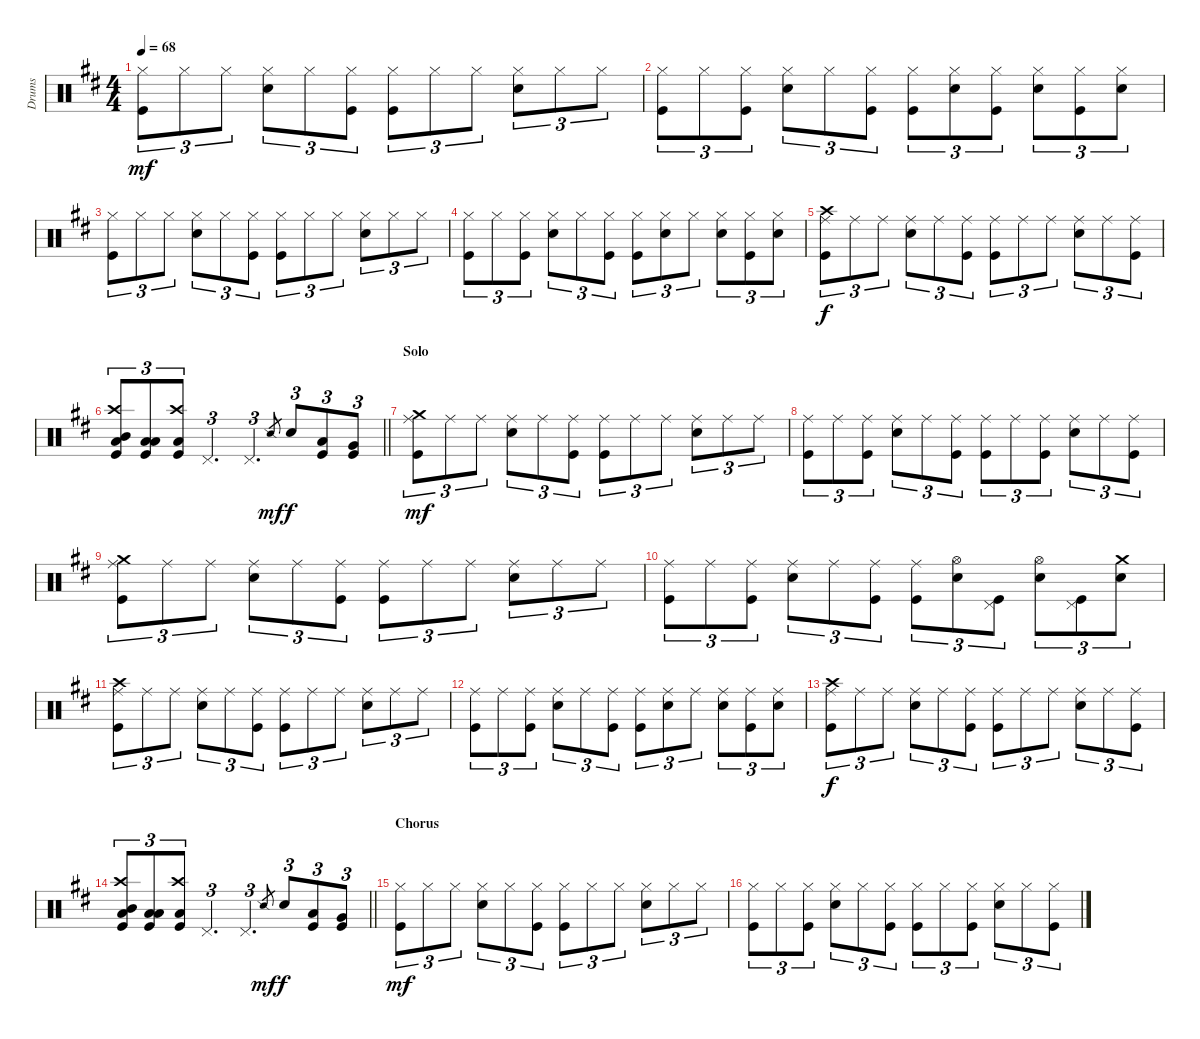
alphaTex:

\track ("Drums" "Drums") {instrument percussion}
\staff {score}
\articulation defaults
\ts (4 4)
\tempo 68
\clef neutral
\ks d
("Hi-Hat (closed)" "Kick (hit)").8{tu (3 2) dy mf} "Hi-Hat (closed)".8{tu (3 2)} "Hi-Hat (closed)".8{tu (3 2)} ("Hi-Hat (closed)" "Snare (hit) 2").8{tu (3 2)} "Hi-Hat (closed)".8{tu (3 2)} ("Hi-Hat (closed)" "Kick (hit)").8{tu (3 2)} ("Hi-Hat (closed)" "Kick (hit)").8{tu (3 2)} "Hi-Hat (closed)".8{tu (3 2)} "Hi-Hat (closed)".8{tu (3 2)} ("Hi-Hat (closed)" "Snare (hit) 2").8{tu (3 2)} "Hi-Hat (closed)".8{tu (3 2)} "Hi-Hat (closed)".8{tu (3 2)} |
("Hi-Hat (closed)" "Kick (hit)").8{tu (3 2)} "Hi-Hat (closed)".8{tu (3 2)} ("Hi-Hat (closed)" "Kick (hit)").8{tu (3 2)} ("Hi-Hat (closed)" "Snare (hit) 2").8{tu (3 2)} "Hi-Hat (closed)".8{tu (3 2)} ("Hi-Hat (closed)" "Kick (hit)").8{tu (3 2)} ("Hi-Hat (closed)" "Kick (hit)").8{tu (3 2)} ("Hi-Hat (closed)" "Snare (hit) 2").8{tu (3 2)} ("Hi-Hat (closed)" "Kick (hit)").8{tu (3 2)} ("Hi-Hat (closed)" "Snare (hit) 2").8{tu (3 2)} ("Hi-Hat (closed)" "Kick (hit)").8{tu (3 2)} ("Hi-Hat (closed)" "Snare (hit) 2").8{tu (3 2)} |
("Hi-Hat (closed)" "Kick (hit)").8{tu (3 2)} "Hi-Hat (closed)".8{tu (3 2)} "Hi-Hat (closed)".8{tu (3 2)} ("Hi-Hat (closed)" "Snare (hit) 2").8{tu (3 2)} "Hi-Hat (closed)".8{tu (3 2)} ("Hi-Hat (closed)" "Kick (hit)").8{tu (3 2)} ("Hi-Hat (closed)" "Kick (hit)").8{tu (3 2)} "Hi-Hat (closed)".8{tu (3 2)} "Hi-Hat (closed)".8{tu (3 2)} ("Hi-Hat (closed)" "Snare (hit) 2").8{tu (3 2)} "Hi-Hat (closed)".8{tu (3 2)} "Hi-Hat (closed)".8{tu (3 2)} |
("Hi-Hat (closed)" "Kick (hit)").8{tu (3 2)} "Hi-Hat (closed)".8{tu (3 2)} ("Hi-Hat (closed)" "Kick (hit)").8{tu (3 2)} ("Hi-Hat (closed)" "Snare (hit) 2").8{tu (3 2)} "Hi-Hat (closed)".8{tu (3 2)} ("Hi-Hat (closed)" "Kick (hit)").8{tu (3 2)} ("Hi-Hat (closed)" "Kick (hit)").8{tu (3 2)} ("Hi-Hat (closed)" "Snare (hit) 2").8{tu (3 2)} "Hi-Hat (closed)".8{tu (3 2)} ("Hi-Hat (closed)" "Snare (hit) 2").8{tu (3 2)} ("Hi-Hat (closed)" "Kick (hit)").8{tu (3 2)} ("Hi-Hat (closed)" "Snare (hit) 2").8{tu (3 2)} |
("Ride (middle)" "Crash high (hit)" "Kick (hit)").8{tu (3 2) dy f} "Ride (middle)".8{tu (3 2)} "Ride (middle)".8{tu (3 2)} ("Ride (middle)" "Snare (hit) 2").8{tu (3 2)} "Ride (middle)".8{tu (3 2)} ("Ride (middle)" "Kick (hit)").8{tu (3 2)} ("Ride (middle)" "Kick (hit)").8{tu (3 2)} "Ride (middle)".8{tu (3 2)} "Ride (middle)".8{tu (3 2)} ("Ride (middle)" "Snare (hit) 2").8{tu (3 2)} "Ride (middle)".8{tu (3 2)} ("Ride (middle)" "Kick (hit)").8{tu (3 2)} |
\barLineRight lightlight
("Crash high (hit)" "Mid Tom (hit)" "Low Floor Tom (hit)" "Kick (hit)").8{tu (3 2)} ("Low Tom (hit)" "Low Floor Tom (hit)" "Kick (hit)").8{tu (3 2)} ("Crash high (hit)" "Low Floor Tom (hit)" "Kick (hit)").8{tu (3 2)} "Pedal Hi-Hat (hit)".4{d tu (3 2)} "Pedal Hi-Hat (hit)".4{d tu (3 2)} "Snare (side stick) 2".8{gr dy mf} "Snare (hit) 2".8{tu (3 2) dy f} ("Low Tom (hit)" "Kick (hit)").8{tu (3 2)} ("Very Low Tom (hit)" "Kick (hit)").8{tu (3 2)} |
\section ("" "Solo")
("Ride (middle)" "Crash medium (hit)" "Kick (hit)").8{tu (3 2) dy mf} "Ride (middle)".8{tu (3 2)} "Ride (middle)".8{tu (3 2)} ("Ride (middle)" "Snare (hit) 2").8{tu (3 2)} "Ride (middle)".8{tu (3 2)} ("Ride (middle)" "Kick (hit)").8{tu (3 2)} ("Ride (middle)" "Kick (hit)").8{tu (3 2)} "Ride (middle)".8{tu (3 2)} "Ride (middle)".8{tu (3 2)} ("Ride (middle)" "Snare (hit) 2").8{tu (3 2)} "Ride (middle)".8{tu (3 2)} "Ride (middle)".8{tu (3 2)} |
("Ride (middle)" "Kick (hit)").8{tu (3 2)} "Ride (middle)".8{tu (3 2)} ("Ride (middle)" "Kick (hit)").8{tu (3 2)} ("Ride (middle)" "Snare (hit) 2").8{tu (3 2)} "Ride (middle)".8{tu (3 2)} ("Ride (middle)" "Kick (hit)").8{tu (3 2)} ("Ride (middle)" "Kick (hit)").8{tu (3 2)} "Ride (middle)".8{tu (3 2)} ("Ride (middle)" "Kick (hit)").8{tu (3 2)} ("Ride (middle)" "Snare (hit) 2").8{tu (3 2)} "Ride (middle)".8{tu (3 2)} ("Ride (middle)" "Kick (hit)").8{tu (3 2)} |
("Ride (middle)" "Crash medium (hit)" "Kick (hit)").8{tu (3 2)} "Ride (middle)".8{tu (3 2)} "Ride (middle)".8{tu (3 2)} ("Ride (middle)" "Snare (hit) 2").8{tu (3 2)} "Ride (middle)".8{tu (3 2)} ("Ride (middle)" "Kick (hit)").8{tu (3 2)} ("Ride (middle)" "Kick (hit)").8{tu (3 2)} "Ride (middle)".8{tu (3 2)} "Ride (middle)".8{tu (3 2)} ("Ride (middle)" "Snare (hit) 2").8{tu (3 2)} "Ride (middle)".8{tu (3 2)} "Ride (middle)".8{tu (3 2)} |
("Ride (middle)" "Kick (hit)").8{tu (3 2)} "Ride (middle)".8{tu (3 2)} ("Ride (middle)" "Kick (hit)").8{tu (3 2)} ("Ride (middle)" "Snare (hit) 2").8{tu (3 2)} "Ride (middle)".8{tu (3 2)} ("Ride (middle)" "Kick (hit)").8{tu (3 2)} ("Ride (middle)" "Kick (hit)").8{tu (3 2)} ("Hi-Hat (open)" "Snare (hit) 2").8{tu (3 2)} ("Pedal Hi-Hat (hit)" "Kick (hit)").8{tu (3 2)} ("Hi-Hat (open)" "Snare (hit) 2").8{tu (3 2)} ("Pedal Hi-Hat (hit)" "Kick (hit)").8{tu (3 2)} ("Crash medium (hit)" "Snare (hit) 2").8{tu (3 2)} |
("Ride (middle)" "Crash high (hit)" "Kick (hit)").8{tu (3 2)} "Ride (middle)".8{tu (3 2)} "Ride (middle)".8{tu (3 2)} ("Ride (middle)" "Snare (hit) 2").8{tu (3 2)} "Ride (middle)".8{tu (3 2)} ("Ride (middle)" "Kick (hit)").8{tu (3 2)} ("Ride (middle)" "Kick (hit)").8{tu (3 2)} "Ride (middle)".8{tu (3 2)} "Ride (middle)".8{tu (3 2)} ("Ride (middle)" "Snare (hit) 2").8{tu (3 2)} "Ride (middle)".8{tu (3 2)} "Ride (middle)".8{tu (3 2)} |
("Ride (middle)" "Kick (hit)").8{tu (3 2)} "Ride (middle)".8{tu (3 2)} ("Ride (middle)" "Kick (hit)").8{tu (3 2)} ("Ride (middle)" "Snare (hit) 2").8{tu (3 2)} "Ride (middle)".8{tu (3 2)} ("Ride (middle)" "Kick (hit)").8{tu (3 2)} ("Ride (middle)" "Kick (hit)").8{tu (3 2)} ("Ride (middle)" "Snare (hit) 2").8{tu (3 2)} "Ride (middle)".8{tu (3 2)} ("Ride (middle)" "Snare (hit) 2").8{tu (3 2)} ("Ride (middle)" "Kick (hit)").8{tu (3 2)} ("Ride (middle)" "Snare (hit) 2").8{tu (3 2)} |
("Ride (middle)" "Crash high (hit)" "Kick (hit)").8{tu (3 2) dy f} "Ride (middle)".8{tu (3 2)} "Ride (middle)".8{tu (3 2)} ("Ride (middle)" "Snare (hit) 2").8{tu (3 2)} "Ride (middle)".8{tu (3 2)} ("Ride (middle)" "Kick (hit)").8{tu (3 2)} ("Ride (middle)" "Kick (hit)").8{tu (3 2)} "Ride (middle)".8{tu (3 2)} "Ride (middle)".8{tu (3 2)} ("Ride (middle)" "Snare (hit) 2").8{tu (3 2)} "Ride (middle)".8{tu (3 2)} ("Ride (middle)" "Kick (hit)").8{tu (3 2)} |
\barLineRight lightlight
("Crash high (hit)" "Mid Tom (hit)" "Low Floor Tom (hit)" "Kick (hit)").8{tu (3 2)} ("Low Tom (hit)" "Low Floor Tom (hit)" "Kick (hit)").8{tu (3 2)} ("Crash high (hit)" "Low Floor Tom (hit)" "Kick (hit)").8{tu (3 2)} "Pedal Hi-Hat (hit)".4{d tu (3 2)} "Pedal Hi-Hat (hit)".4{d tu (3 2)} "Snare (side stick) 2".8{gr dy mf} "Snare (hit) 2".8{tu (3 2) dy f} ("Low Tom (hit)" "Kick (hit)").8{tu (3 2)} ("Very Low Tom (hit)" "Kick (hit)").8{tu (3 2)} |
\section ("" "Chorus")
("Hi-Hat (closed)" "Kick (hit)").8{tu (3 2) dy mf} "Hi-Hat (closed)".8{tu (3 2)} "Hi-Hat (closed)".8{tu (3 2)} ("Hi-Hat (closed)" "Snare (hit) 2").8{tu (3 2)} "Hi-Hat (closed)".8{tu (3 2)} ("Hi-Hat (closed)" "Kick (hit)").8{tu (3 2)} ("Hi-Hat (closed)" "Kick (hit)").8{tu (3 2)} "Hi-Hat (closed)".8{tu (3 2)} "Hi-Hat (closed)".8{tu (3 2)} ("Hi-Hat (closed)" "Snare (hit) 2").8{tu (3 2)} "Hi-Hat (closed)".8{tu (3 2)} "Hi-Hat (closed)".8{tu (3 2)} |
("Hi-Hat (closed)" "Kick (hit)").8{tu (3 2)} "Hi-Hat (closed)".8{tu (3 2)} ("Hi-Hat (closed)" "Kick (hit)").8{tu (3 2)} ("Hi-Hat (closed)" "Snare (hit) 2").8{tu (3 2)} "Hi-Hat (closed)".8{tu (3 2)} ("Hi-Hat (closed)" "Kick (hit)").8{tu (3 2)} ("Hi-Hat (closed)" "Kick (hit)").8{tu (3 2)} "Hi-Hat (closed)".8{tu (3 2)} ("Hi-Hat (closed)" "Kick (hit)").8{tu (3 2)} ("Hi-Hat (closed)" "Snare (hit) 2").8{tu (3 2)} "Hi-Hat (closed)".8{tu (3 2)} ("Hi-Hat (closed)" "Kick (hit)").8{tu (3 2)}
